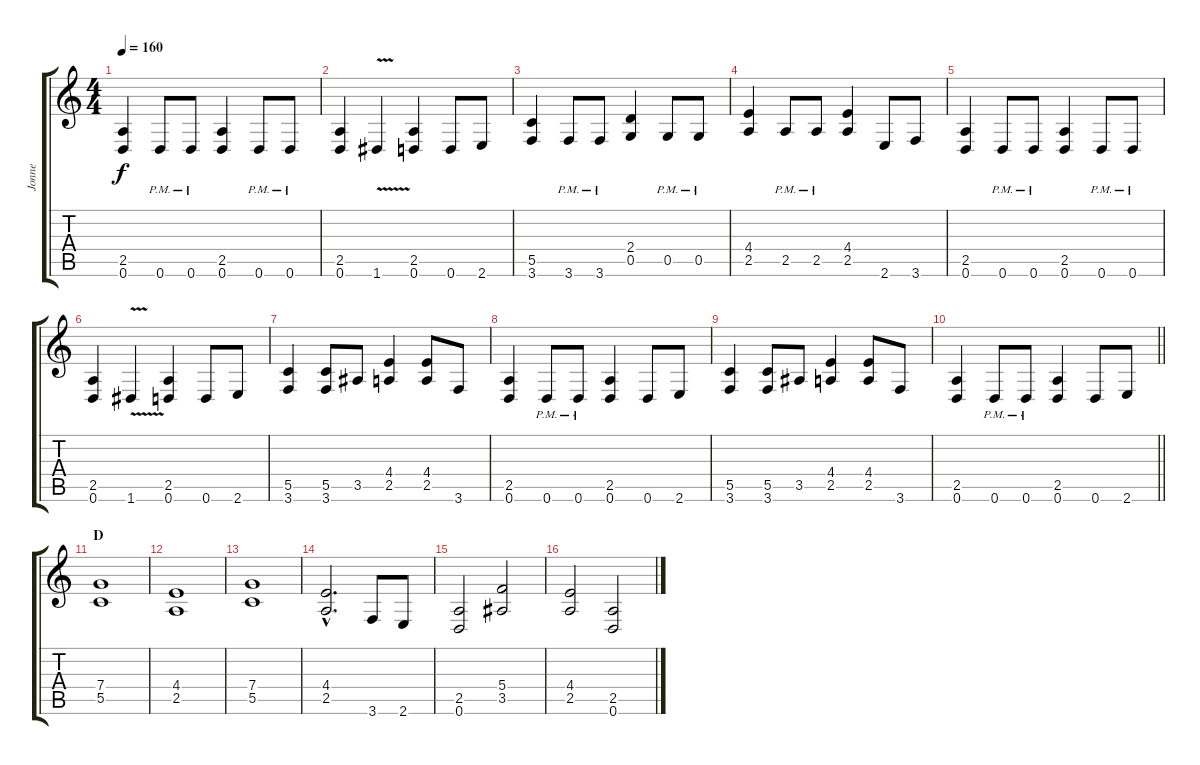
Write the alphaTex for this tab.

\track ("Jonne" "Jonne") {instrument distortionguitar}
\staff {score tabs}
\tuning (D4 A3 F3 C3 G2 D2) {hide}
\ts (4 4)
\tempo 160
\clef g2
\ks c
(2.5 0.6).4{dy f} 0.6{pm}.8 0.6{pm}.8 (2.5 0.6).4 0.6{pm}.8 0.6{pm}.8 |
(2.5 0.6).4 1.6{v}.4 (2.5 0.6).4 0.6.8 2.6.8 |
(5.5 3.6).4 3.6{pm}.8 3.6{pm}.8 (2.4 0.5).4 0.5{pm}.8 0.5{pm}.8 |
(4.4 2.5).4 2.5{pm}.8 2.5{pm}.8 (4.4 2.5).4 2.6.8 3.6.8 |
(2.5 0.6).4 0.6{pm}.8 0.6{pm}.8 (2.5 0.6).4 0.6{pm}.8 0.6{pm}.8 |
(2.5 0.6).4 1.6{v}.4 (2.5 0.6).4 0.6.8 2.6.8 |
(5.5 3.6).4 (5.5 3.6).8 3.5.8 (4.4 2.5).4 (4.4 2.5).8 3.6.8 |
(2.5 0.6).4 0.6{pm}.8 0.6{pm}.8 (2.5 0.6).4 0.6.8 2.6.8 |
(5.5 3.6).4 (5.5 3.6).8 3.5.8 (4.4 2.5).4 (4.4 2.5).8 3.6.8 |
\barLineRight lightlight
(2.5 0.6).4 0.6{pm}.8 0.6{pm}.8 (2.5 0.6).4 0.6.8 2.6.8 |
\section ("" "D")
(7.4 5.5).1 |
(4.4 2.5).1 |
(7.4 5.5).1 |
(4.4{hac} 2.5{hac}).2{d} 3.6.8 2.6.8 |
(2.5 0.6).2 (5.4 3.5).2 |
(4.4 2.5).2 (2.5 0.6).2
